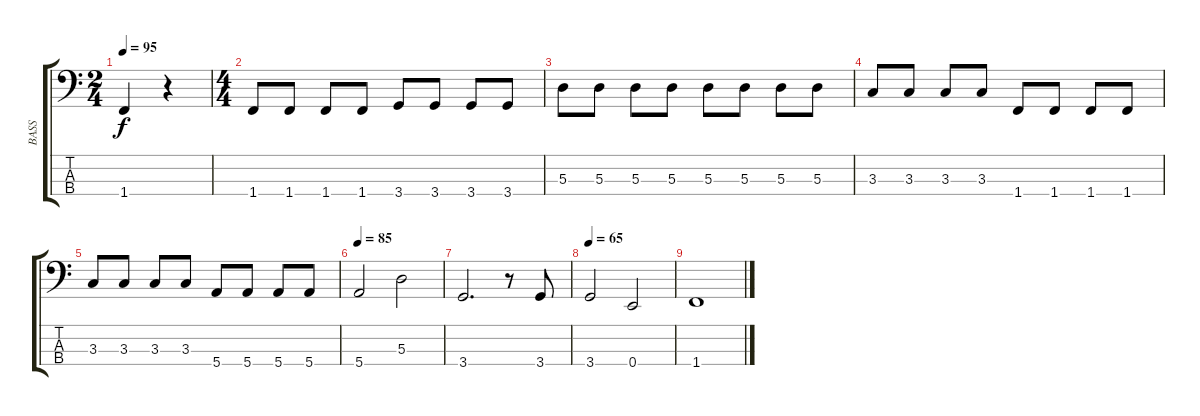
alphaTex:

\track ("BASS" "BASS") {instrument electricbassfinger}
\staff {score tabs}
\tuning (G2 D2 A1 E1) {hide}
\ts (2 4)
\tempo 95
\clef f4
\ks c
1.4.4{dy f} r.4 |
\ts (4 4)
1.4.8 1.4.8 1.4.8 1.4.8 3.4.8 3.4.8 3.4.8 3.4.8 |
5.3.8 5.3.8 5.3.8 5.3.8 5.3.8 5.3.8 5.3.8 5.3.8 |
3.3.8 3.3.8 3.3.8 3.3.8 1.4.8 1.4.8 1.4.8 1.4.8 |
3.3.8 3.3.8 3.3.8 3.3.8 5.4.8 5.4.8 5.4.8 5.4.8 |
\tempo 85
5.4.2 5.3.2 |
3.4.2{d} r.8 3.4.8 |
\tempo 65
3.4.2 0.4.2 |
1.4.1
